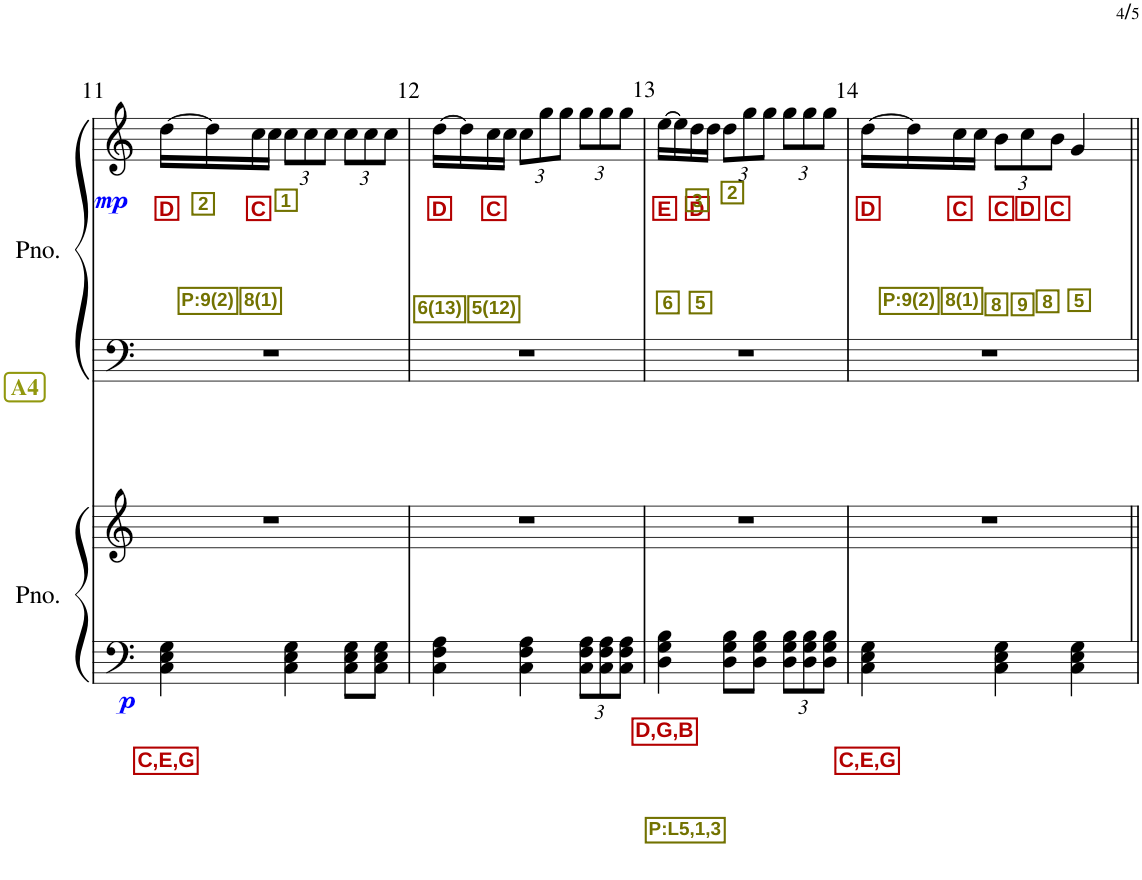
**kern	**text	**text	**text	**kern	**dynam	**kern	**kern	**text	**text	**text	**dynam
*part2	*part2	*part2	*part2	*part2	*part2	*part1	*part1	*part1	*part1	*part1	*part1
*staff4	*staff4	*staff4	*staff4	*staff3	*staff3/4	*staff2	*staff1	*staff1	*staff1	*staff1	*staff1/2
*I"ピアノ	*	*	*	*	*	*I"ピアノ	*	*	*	*	*
!!LO:PB:g=z
*clefF4	*	*	*	*clefG2	*	*clefF4	*clefG2	*	*	*	*
*k[]	*	*	*	*k[]	*	*k[]	*k[]	*	*	*	*
*M3/4	*	*	*	*M3/4	*	*M3/4	*M3/4	*	*	*	*
!!LO:REH:place=s1:b:B:cj:color=#91980E:fs=11:t=A4
=11	=11	=11	=11	=11	=11	=11	=11	=11	=11	=11	=11
!	!	!LO:LY:b:color=#B30000	!	!	!LO:DY:b=2	!	!	!LO:LY:b:color=#727200	!LO:LY:b:color=#B30000	!LO:LY:b:color=#727200	!LO:DY:b
4C\ 4E\ 4G\	.	C,E,G	.	2.r	p	2.r	[16dd\LL	2	D	P:9(2)	mp
.	.	.	.	.	.	.	16dd\]	.	.	.	.
!	!	!	!	!	!	!	!	!LO:LY:b:color=#727200	!LO:LY:b:color=#B30000	!LO:LY:b:color=#727200	!
.	.	.	.	.	.	.	16cc\	1	C	8(1)	.
.	.	.	.	.	.	.	16cc\JJ	.	.	.	.
*	*	*	*	*	*	*	*Xbrackettup	*	*	*	*
4C\ 4E\ 4G\	.	.	.	.	.	.	12cc\L	.	.	.	.
.	.	.	.	.	.	.	12cc\	.	.	.	.
.	.	.	.	.	.	.	12cc\J	.	.	.	.
8C\ 8E\ 8G\L	.	.	.	.	.	.	12cc\L	.	.	.	.
.	.	.	.	.	.	.	12cc\	.	.	.	.
8C\ 8E\ 8G\J	.	.	.	.	.	.	.	.	.	.	.
.	.	.	.	.	.	.	12cc\J	.	.	.	.
=12	=12	=12	=12	=12	=12	=12	=12	=12	=12	=12	=12
!	!	!	!	!	!	!	!	!	!LO:LY:b:color=#B30000	!LO:LY:b:color=#727200	!
4C\ 4F\ 4A\	.	.	.	2.r	.	2.r	[16dd\LL	.	D	6(13)	.
.	.	.	.	.	.	.	16dd\]	.	.	.	.
!	!	!	!	!	!	!	!	!	!LO:LY:b:color=#B30000	!LO:LY:b:color=#727200	!
.	.	.	.	.	.	.	16cc\	.	C	5(12)	.
.	.	.	.	.	.	.	16cc\JJ	.	.	.	.
4C\ 4F\ 4A\	.	.	.	.	.	.	12cc\L	.	.	.	.
.	.	.	.	.	.	.	12gg\	.	.	.	.
.	.	.	.	.	.	.	12gg\J	.	.	.	.
*Xbrackettup	*	*	*	*	*	*	*	*	*	*	*
12C\ 12F\ 12A\L	.	.	.	.	.	.	12gg\L	.	.	.	.
12C\ 12F\ 12A\	.	.	.	.	.	.	12gg\	.	.	.	.
12C\ 12F\ 12A\J	.	.	.	.	.	.	12gg\J	.	.	.	.
=13	=13	=13	=13	=13	=13	=13	=13	=13	=13	=13	=13
!	!	!LO:LY:b:color=#B30000	!LO:LY:b:color=#727200	!	!	!	!	!LO:LY:b:color=#727200	!LO:LY:b:color=#B30000	!LO:LY:b:color=#727200	!
4D\ 4G\ 4B\	.	D,G,B	P:L5,1,3	2.r	.	2.r	[16ee\LL	3	E	6	.
.	.	.	.	.	.	.	16ee\]	.	.	.	.
!	!	!	!	!	!	!	!	!LO:LY:b:color=#727200	!LO:LY:b:color=#B30000	!LO:LY:b:color=#727200	!
.	.	.	.	.	.	.	16dd\	2	D	5	.
.	.	.	.	.	.	.	16dd\JJ	.	.	.	.
8D\ 8G\ 8B\L	.	.	.	.	.	.	12dd\L	.	.	.	.
.	.	.	.	.	.	.	12gg\	.	.	.	.
8D\ 8G\ 8B\J	.	.	.	.	.	.	.	.	.	.	.
.	.	.	.	.	.	.	12gg\J	.	.	.	.
12D\ 12G\ 12B\L	.	.	.	.	.	.	12gg\L	.	.	.	.
12D\ 12G\ 12B\	.	.	.	.	.	.	12gg\	.	.	.	.
12D\ 12G\ 12B\J	.	.	.	.	.	.	12gg\J	.	.	.	.
=14	=14	=14	=14	=14	=14	=14	=14	=14	=14	=14	=14
!	!	!LO:LY:b:color=#B30000	!	!	!	!	!	!	!LO:LY:b:color=#B30000	!LO:LY:b:color=#727200	!
4C\ 4E\ 4G\	.	C,E,G	.	2.r	.	2.r	[16dd\LL	.	D	P:9(2)	.
.	.	.	.	.	.	.	16dd\]	.	.	.	.
!	!	!	!	!	!	!	!	!	!LO:LY:b:color=#B30000	!LO:LY:b:color=#727200	!
.	.	.	.	.	.	.	16cc\	.	C	8(1)	.
.	.	.	.	.	.	.	16cc\JJ	.	.	.	.
!	!	!	!	!	!	!	!	!	!LO:LY:b:color=#B30000	!LO:LY:b:color=#727200	!
4C\ 4E\ 4G\	.	.	.	.	.	.	12b\L	.	C	8	.
!	!	!	!	!	!	!	!	!	!LO:LY:b:color=#B30000	!LO:LY:b:color=#727200	!
.	.	.	.	.	.	.	12cc\	.	D	9	.
!	!	!	!	!	!	!	!	!	!LO:LY:b:color=#B30000	!LO:LY:b:color=#727200	!
.	.	.	.	.	.	.	12b\J	.	C	8	.
!	!	!	!	!	!	!	!	!	!	!LO:LY:b:color=#727200	!
4C\ 4E\ 4G\	.	.	.	.	.	.	4g/	.	.	5	.
=||	=||	=||	=||	=||	=||	=||	=||	=||	=||	=||	=||
*-	*-	*-	*-	*-	*-	*-	*-	*-	*-	*-	*-
